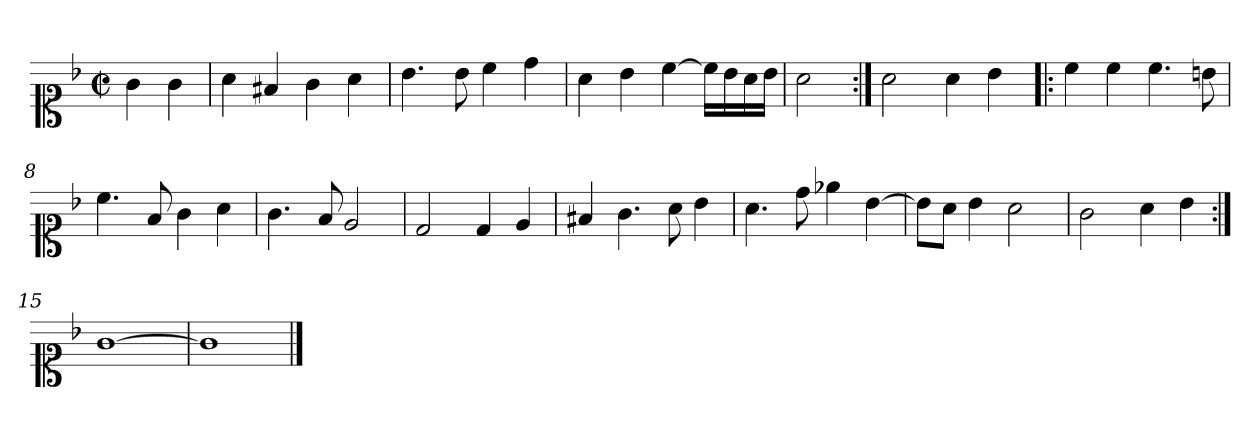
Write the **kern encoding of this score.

**kern
*part1
*staff1
*clefC1
*k[b-]
*F:
*M2/2
*met(c|)
=1
4g\
4g\
=2
4a\
4f#X/
4g\
4a\
=3
4.b-\
8b-\
4cc\
4dd\
=4
4a\
4b-\
[4cc\
16cc\LL]
16b-\
16a\
16b-\JJ
=5
2a\
=6:|!
2a\
4a\
4b-\
!!LO:LB:g=z
=7!|:
4cc\
4cc\
4.cc\
8bn\
=8
4.cc\
8f/
4g\
4a\
=9
4.g\
8f/
2e/
=10
2d/
4d/
4e/
=11
4f#X/
4.g\
8a\
4b-\
!!LO:LB:g=z
=12
4.a\
8dd\
4ee-X\
[4b-\
=13
8b-\L]
8a\J
4b-\
2a\
=14
2g\
4a\
4b-\
=15:|!
[1g
=16
1g]
==
*-
